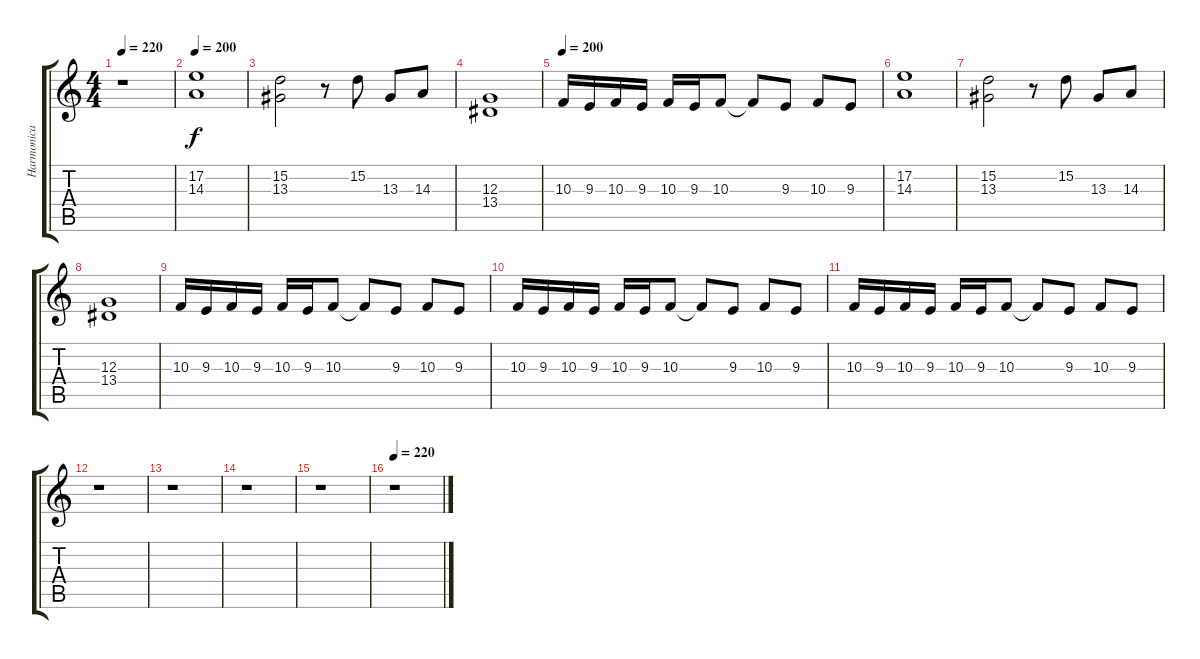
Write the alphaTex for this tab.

\track ("Harmonica" "Harmonica") {instrument harmonica}
\staff {score tabs}
\tuning (E4 B3 G3 D3 A2 D2) {hide}
\ts (4 4)
\tempo 220
\clef g2
\ks c
r.1{dy f} |
\tempo 200
(17.2 14.3).1 |
(15.2 13.3).2 r.8 15.2.8 13.3.8 14.3.8 |
(12.3 13.4).1 |
\tempo 200
10.3.16 9.3.16 10.3.16 9.3.16 10.3.16 9.3.16 10.3.8 10.3{t}.8 9.3.8 10.3.8 9.3.8 |
(17.2 14.3).1 |
(15.2 13.3).2 r.8 15.2.8 13.3.8 14.3.8 |
(12.3 13.4).1 |
10.3.16 9.3.16 10.3.16 9.3.16 10.3.16 9.3.16 10.3.8 10.3{t}.8 9.3.8 10.3.8 9.3.8 |
10.3.16 9.3.16 10.3.16 9.3.16 10.3.16 9.3.16 10.3.8 10.3{t}.8 9.3.8 10.3.8 9.3.8 |
10.3.16 9.3.16 10.3.16 9.3.16 10.3.16 9.3.16 10.3.8 10.3{t}.8 9.3.8 10.3.8 9.3.8 |
r.1 |
r.1 |
r.1 |
r.1 |
\tempo 220
r.1
